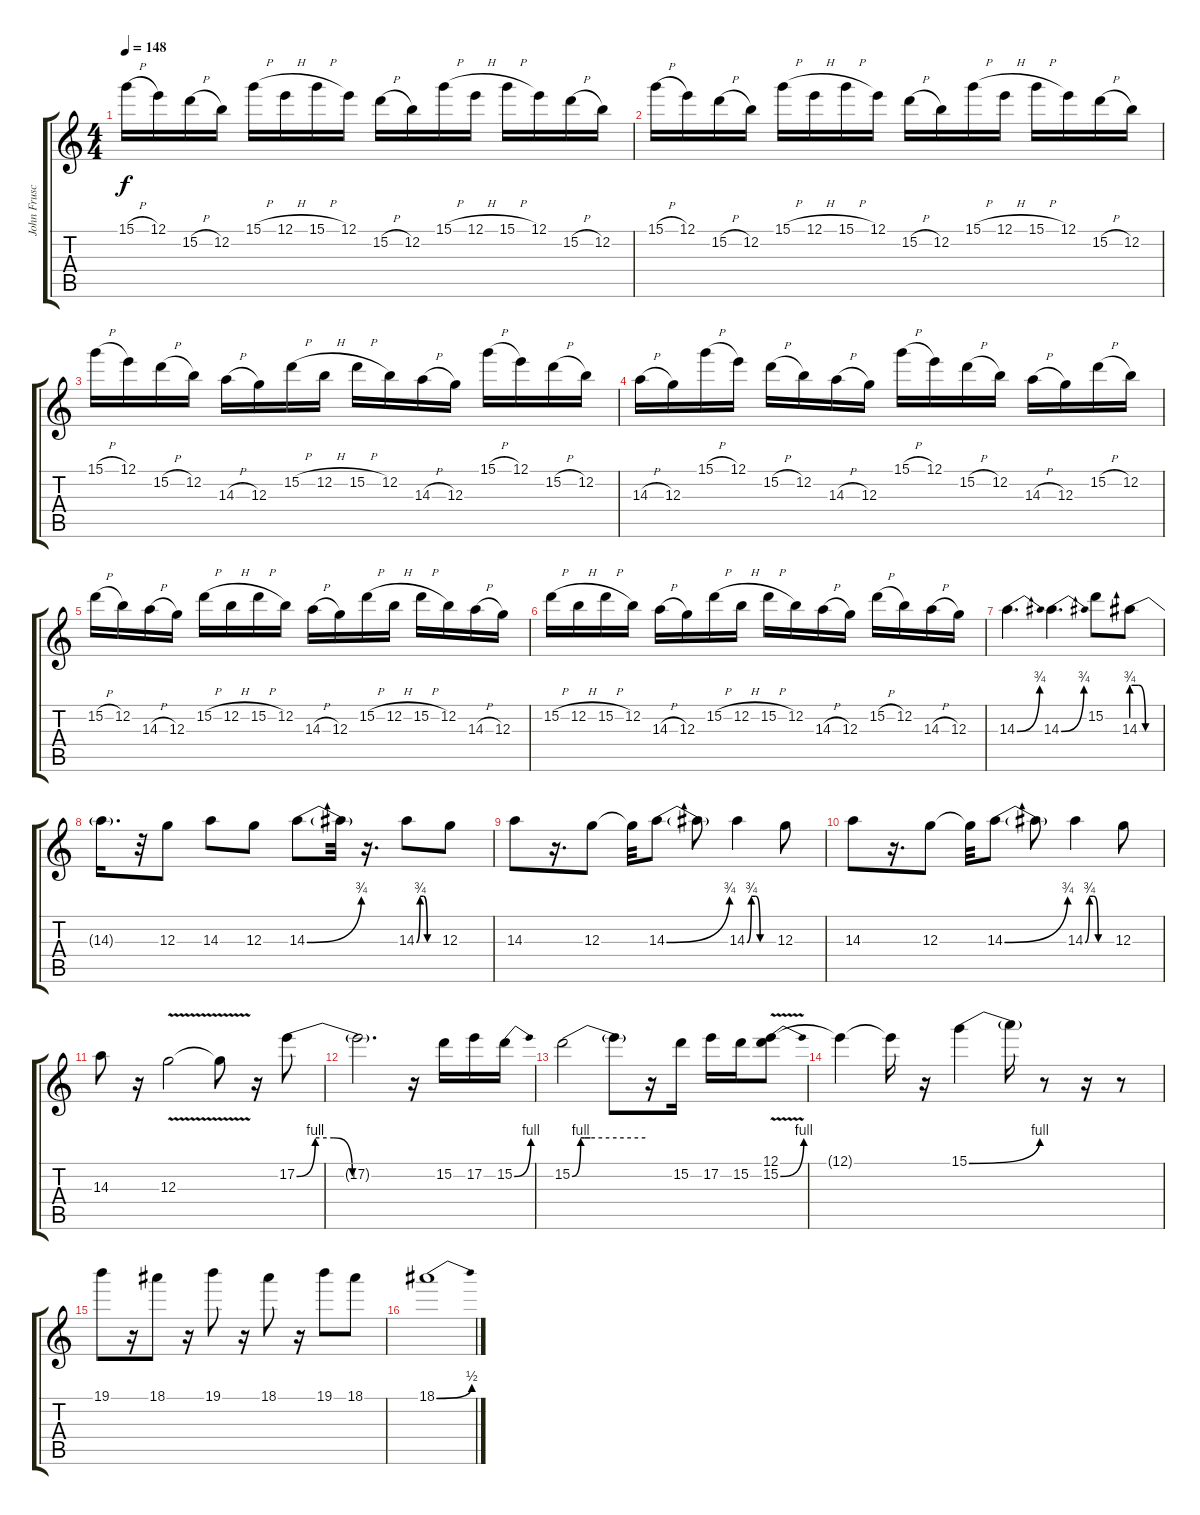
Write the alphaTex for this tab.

\track ("John Frusciante" "John Frusc") {instrument distortionguitar}
\staff {score tabs}
\tuning (E4 B3 G3 D3 A2 E2) {hide}
\ts (4 4)
\tempo 148
\clef g2
\ks c
15.1{h}.16{dy f} 12.1.16 15.2{h}.16 12.2.16 15.1{h}.16 12.1{h}.16 15.1{h}.16 12.1.16 15.2{h}.16 12.2.16 15.1{h}.16 12.1{h}.16 15.1{h}.16 12.1.16 15.2{h}.16 12.2.16 |
15.1{h}.16 12.1.16 15.2{h}.16 12.2.16 15.1{h}.16 12.1{h}.16 15.1{h}.16 12.1.16 15.2{h}.16 12.2.16 15.1{h}.16 12.1{h}.16 15.1{h}.16 12.1.16 15.2{h}.16 12.2.16 |
15.1{h}.16 12.1.16 15.2{h}.16 12.2.16 14.3{h}.16 12.3.16 15.2{h}.16 12.2{h}.16 15.2{h}.16 12.2.16 14.3{h}.16 12.3.16 15.1{h}.16 12.1.16 15.2{h}.16 12.2.16 |
14.3{h}.16 12.3.16 15.1{h}.16 12.1.16 15.2{h}.16 12.2.16 14.3{h}.16 12.3.16 15.1{h}.16 12.1.16 15.2{h}.16 12.2.16 14.3{h}.16 12.3.16 15.2{h}.16 12.2.16 |
15.2{h}.16 12.2.16 14.3{h}.16 12.3.16 15.2{h}.16 12.2{h}.16 15.2{h}.16 12.2.16 14.3{h}.16 12.3.16 15.2{h}.16 12.2{h}.16 15.2{h}.16 12.2.16 14.3{h}.16 12.3.16 |
15.2{h}.16 12.2{h}.16 15.2{h}.16 12.2.16 14.3{h}.16 12.3.16 15.2{h}.16 12.2{h}.16 15.2{h}.16 12.2.16 14.3{h}.16 12.3.16 15.2{h}.16 12.2.16 14.3{h}.16 12.3.16 |
14.3{be (bend 0 0 60 3)}.4{d} 14.3{be (bend 0 0 60 3)}.4{d} 15.2.8 14.3{be (custom 0 3 15 3 30 0 60 0)}.8 |
14.3{t}.16{d} r.32 12.3.8 14.3.8 12.3.8 14.3{be (bend 0 0 60 3)}.8 14.3{t}.32 r.16{d} 14.3{be (custom 0 0 10 3 20 3 30 0 60 0)}.8 12.3.8 |
14.3.8 r.16{d} 12.3.8 12.3{t}.32 14.3{be (bend 0 0 60 3)}.8 14.3{t}.8 14.3{be (custom 0 0 10 3 20 3 30 0 60 0)}.4 12.3.8 |
14.3.8 r.16{d} 12.3.8 12.3{t}.32 14.3{be (bend 0 0 60 3)}.8 14.3{t}.8 14.3{be (custom 0 0 10 3 20 3 30 0 60 0)}.4 12.3.8 |
14.3.8 r.16 12.3{v}.2 12.3{t}.8 r.16 17.2{be (custom 0 0 10 4 20 4 30 0 60 0)}.8 |
17.2{t}.2{d} r.16 15.2.16 17.2.16 15.2{be (bend 0 0 60 4)}.16 |
15.2{be (custom 0 0 7 4 10 4 15 4 60 4)}.2 15.2{t}.8 r.16 15.2.16 17.2.16 15.2.16 (12.1 15.2{be (bend 0 0 60 4) v}).8 |
12.1{t}.4 12.1{t}.16 r.16 15.1{be (bend 0 0 60 4)}.4 15.1{t}.16 r.8 r.16 r.8 |
19.1.8 r.16 18.1.8 r.16 19.1.8 r.16 18.1.8 r.16 19.1.8 18.1.8 |
18.1{be (bend 0 0 60 2)}.1
